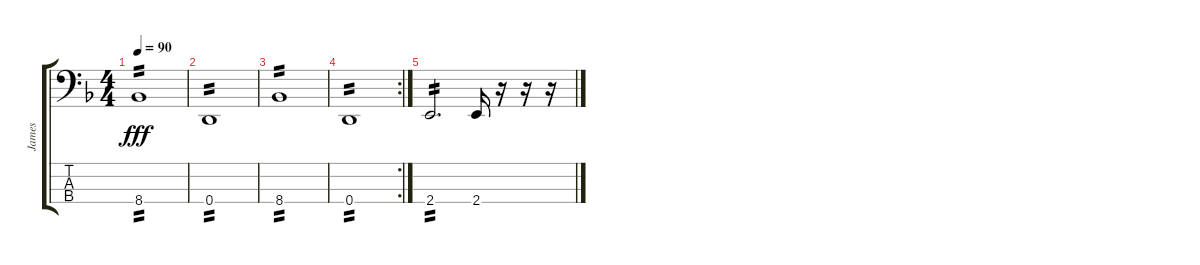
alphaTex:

\track ("James" "James") {instrument electricbassfinger}
\staff {score tabs}
\tuning (G2 D2 A1 D1) {hide}
\ts (4 4)
\tempo 90
\clef f4
\ks dminor
8.4.1{tp 2 dy fff} |
0.4.1{tp 2} |
8.4.1{tp 2} |
\rc 2
0.4.1{tp 2} |
2.4.2{d tp 2} 2.4.16 r.16 r.16 r.16
